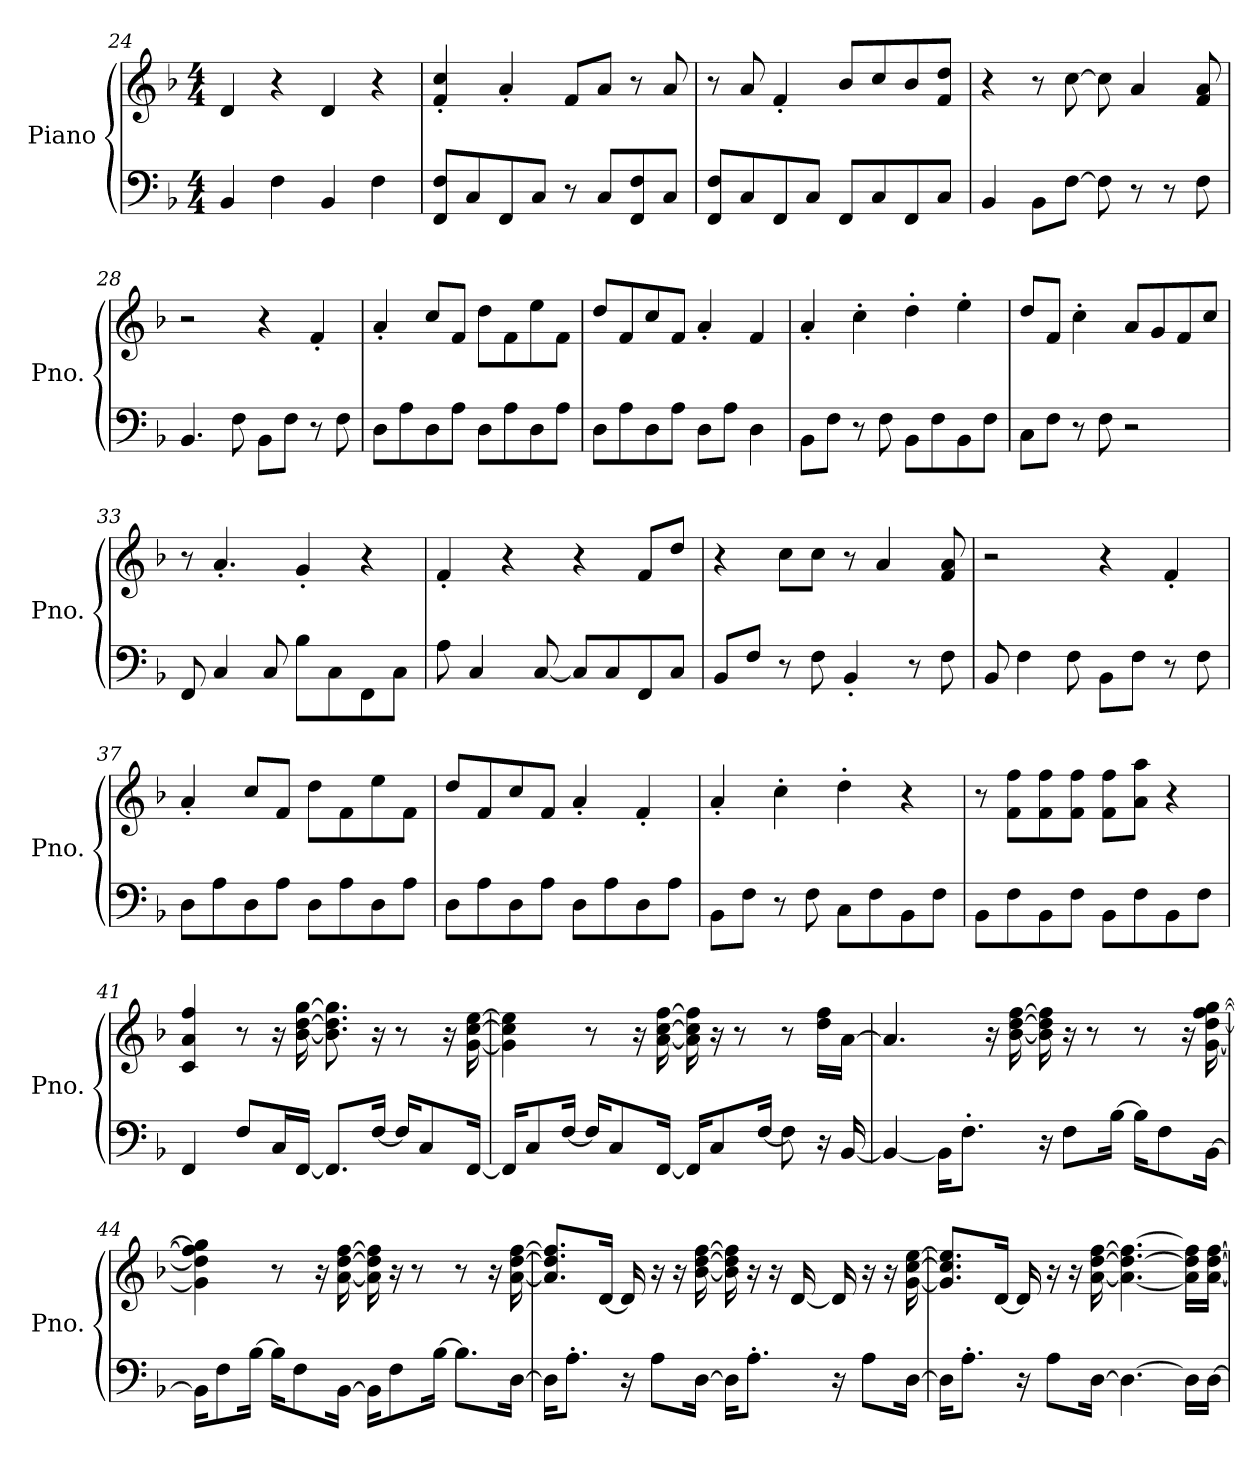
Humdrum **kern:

**kern	**kern
*part1	*part1
*staff2	*staff1
*I"Piano	*
*I'Pno.	*
*clefF4	*clefG2
*k[b-]	*k[b-]
*M4/4	*M4/4
=24	=24
4BB-/	4d/
4F\	4r
4BB-/	4d/
4F\	4r
=25	=25
8FF/ 8F/L	4f/' 4cc/'
8C/	.
8FF/	4a'/
8C/J	.
8r	8f/L
8C/L	8a/J
8FF/ 8F/	8r
8C/J	8a/
=26	=26
8FF/ 8F/L	8r
8C/	8a/
8FF/	4f'/
8C/J	.
8FF/L	8b-/L
8C/	8cc/
8FF/	8b-/
8C/J	8f/ 8dd/J
=27	=27
4BB-/	4r
8BB-\L	8r
[8F\J	[8cc\
8F\]	8cc\]
8r	4a/
8r	.
8F\	8f/ 8a/
!!LO:LB:g=z
=28	=28
4.BB-/	2r
8F\	.
8BB-\L	4r
8F\J	.
8r	4f'/
8F\	.
=29	=29
8D\L	4a'/
8A\	.
8D\	8cc/L
8A\J	8f/J
8D\L	8dd\L
8A\	8f\
8D\	8ee\
8A\J	8f\J
=30	=30
8D\L	8dd/L
8A\	8f/
8D\	8cc/
8A\J	8f/J
8D\L	4a'/
8A\J	.
4D\	4f/
=31	=31
8BB-\L	4a'/
8F\J	.
8r	4cc'\
8F\	.
8BB-\L	4dd'\
8F\	.
8BB-\	4ee'\
8F\J	.
=32	=32
8C\L	8dd/L
8F\J	8f/J
8r	4cc'\
8F\	.
2r	8a/L
.	8g/
.	8f/
.	8cc/J
!!LO:PB:g=z
=33	=33
8FF/	8r
4C/	4.a'/
8C/	.
8B-\L	4g'/
8C\	.
8FF\	4r
8C\J	.
=34	=34
8A\	4f'/
4C/	.
.	4r
[8C/	.
8C/L]	4r
8C/	.
8FF/	8f/L
8C/J	8dd/J
=35	=35
8BB-/L	4r
8F/J	.
8r	8cc\L
8F\	8cc\J
4BB-'/	8r
.	4a/
8r	.
8F\	8f/ 8a/
=36	=36
8BB-/	2r
4F\	.
8F\	.
8BB-\L	4r
8F\J	.
8r	4f'/
8F\	.
=37	=37
8D\L	4a'/
8A\	.
8D\	8cc/L
8A\J	8f/J
8D\L	8dd\L
8A\	8f\
8D\	8ee\
8A\J	8f\J
!!LO:LB:g=z
=38	=38
8D\L	8dd/L
8A\	8f/
8D\	8cc/
8A\J	8f/J
8D\L	4a'/
8A\	.
8D\	4f'/
8A\J	.
=39	=39
8BB-\L	4a'/
8F\J	.
8r	4cc'\
8F\	.
8C\L	4dd'\
8F\	.
8BB-\	4r
8F\J	.
=40	=40
8BB-\L	8r
8F\	8f\ 8ff\L
8BB-\	8f\ 8ff\
8F\J	8f\ 8ff\J
8BB-\L	8f\ 8ff\L
8F\	8a\ 8aa\J
8BB-\	4r
8F\J	.
=41	=41
4FF/	4c/ 4a/ 4ff/
8F/L	8r
16C/L	16r
[16FF/JJ	[16b-\ [16dd\ [16gg\
8.FF/L]	8.b-\] 8.dd\] 8.gg\]
[16F/Jk	16r
16F/KL]	8r
8C/	.
.	16r
[16FF/Jk	[16g\ [16cc\ [16ee\
!!LO:LB:g=z
=42	=42
16FF/KL]	4g\] 4cc\] 4ee\]
8C/	.
[16F/Jk	.
16F/KL]	8r
8C/	.
.	16r
[16FF/Jk	[16a\ [16cc\ [16ff\
16FF/KL]	16a\] 16cc\] 16ff\]
8C/	16r
.	8r
[16F/Jk	.
8F\]	8r
16r	16dd\ 16ff\LL
[16BB-/	[16a\JJ
=43	=43
4BB-/_	4.a/]
16BB-\KL]	.
8.F'\J	.
.	16r
.	[16b-\ [16dd\ [16ff\
16r	16b-\] 16dd\] 16ff\]
8F\L	16r
.	8r
[16B-\Jk	.
16B-\KL]	8r
8F\	.
.	16r
[16BB-\Jk	[16g\ [16dd\ [16ff\ [16gg\
=44	=44
16BB-\KL]	4g\] 4dd\] 4ff\] 4gg\]
8F\	.
[16B-\Jk	.
16B-\KL]	8r
8F\	.
.	16r
[16BB-\Jk	[16a\ [16dd\ [16ff\
16BB-\KL]	16a\] 16dd\] 16ff\]
8F\	16r
.	8r
[16B-\Jk	.
8.B-\L]	8r
.	16r
[16D\Jk	[16a\ [16dd\ [16ff\
!!LO:LB:g=z
=45	=45
16D\KL]	8.a/] 8.dd/] 8.ff/]L
8.A'\J	.
.	[16d/Jk
16r	16d/]
8A\L	16r
.	16r
[16D\Jk	[16b-\ [16dd\ [16ff\
16D\KL]	16b-\] 16dd\] 16ff\]
8.A'\J	16r
.	16r
.	[16d/
16r	16d/]
8A\L	16r
.	16r
[16D\Jk	[16g\ [16cc\ [16ee\
=46	=46
16D\KL]	8.g/] 8.cc/] 8.ee/]L
8.A'\J	.
.	[16d/Jk
16r	16d/]
8A\L	16r
.	16r
[16D\Jk	[16a\ [16dd\ [16ff\
4.D\_	4.a\_ 4.dd\_ 4.ff\_
16D\LL]	16a\] 16dd\] 16ff\]LL
[16D\JJ	[16a\ [16dd\ [16ff\JJ
=	=
*-	*-
